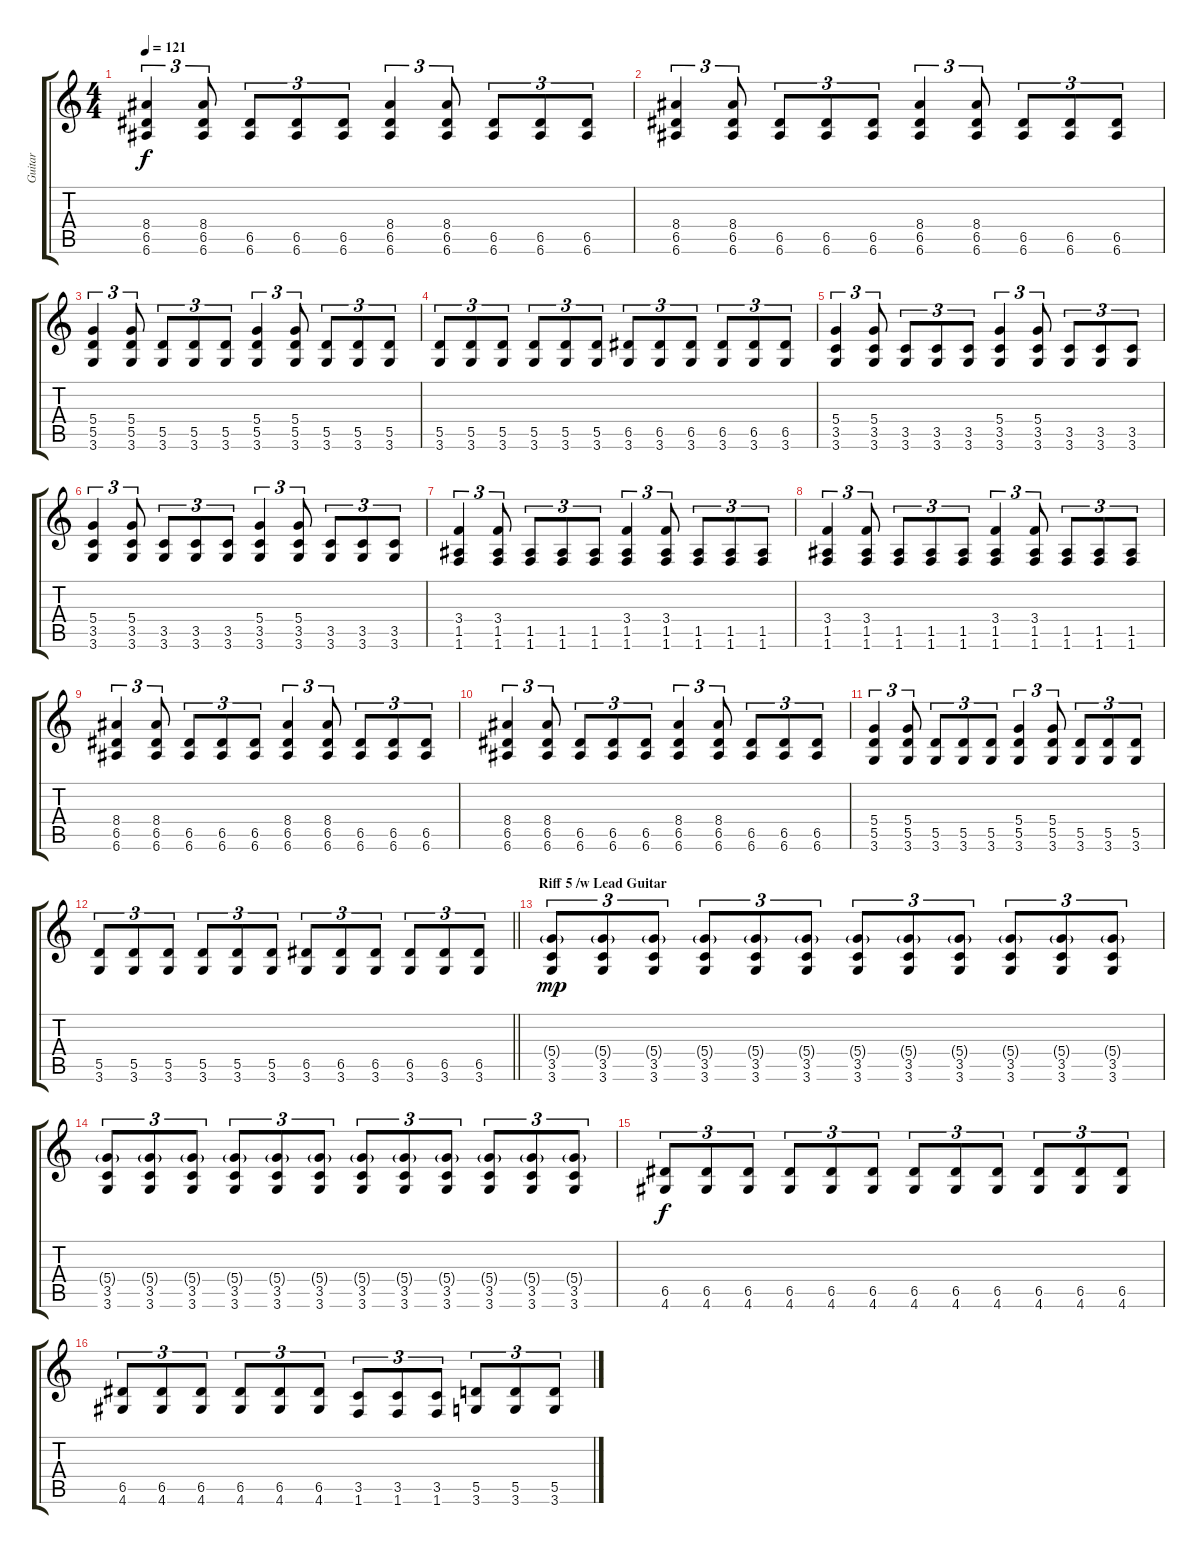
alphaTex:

\track ("Guitar" "Guitar") {instrument distortionguitar}
\staff {score tabs}
\tuning (E4 B3 G3 D3 A2 E2) {hide}
\ts (4 4)
\tempo 121
\clef g2
\ks c
(8.4 6.5 6.6).4{tu (3 2) dy f} (8.4 6.5 6.6).8{tu (3 2)} (6.5 6.6).8{tu (3 2)} (6.5 6.6).8{tu (3 2)} (6.5 6.6).8{tu (3 2)} (8.4 6.5 6.6).4{tu (3 2)} (8.4 6.5 6.6).8{tu (3 2)} (6.5 6.6).8{tu (3 2)} (6.5 6.6).8{tu (3 2)} (6.5 6.6).8{tu (3 2)} |
(8.4 6.5 6.6).4{tu (3 2)} (8.4 6.5 6.6).8{tu (3 2)} (6.5 6.6).8{tu (3 2)} (6.5 6.6).8{tu (3 2)} (6.5 6.6).8{tu (3 2)} (8.4 6.5 6.6).4{tu (3 2)} (8.4 6.5 6.6).8{tu (3 2)} (6.5 6.6).8{tu (3 2)} (6.5 6.6).8{tu (3 2)} (6.5 6.6).8{tu (3 2)} |
(5.4 5.5 3.6).4{tu (3 2)} (5.4 5.5 3.6).8{tu (3 2)} (5.5 3.6).8{tu (3 2)} (5.5 3.6).8{tu (3 2)} (5.5 3.6).8{tu (3 2)} (5.4 5.5 3.6).4{tu (3 2)} (5.4 5.5 3.6).8{tu (3 2)} (5.5 3.6).8{tu (3 2)} (5.5 3.6).8{tu (3 2)} (5.5 3.6).8{tu (3 2)} |
(5.5 3.6).8{tu (3 2)} (5.5 3.6).8{tu (3 2)} (5.5 3.6).8{tu (3 2)} (5.5 3.6).8{tu (3 2)} (5.5 3.6).8{tu (3 2)} (5.5 3.6).8{tu (3 2)} (6.5 3.6).8{tu (3 2)} (6.5 3.6).8{tu (3 2)} (6.5 3.6).8{tu (3 2)} (6.5 3.6).8{tu (3 2)} (6.5 3.6).8{tu (3 2)} (6.5 3.6).8{tu (3 2)} |
(5.4 3.5 3.6).4{tu (3 2)} (5.4 3.5 3.6).8{tu (3 2)} (3.5 3.6).8{tu (3 2)} (3.5 3.6).8{tu (3 2)} (3.5 3.6).8{tu (3 2)} (5.4 3.5 3.6).4{tu (3 2)} (5.4 3.5 3.6).8{tu (3 2)} (3.5 3.6).8{tu (3 2)} (3.5 3.6).8{tu (3 2)} (3.5 3.6).8{tu (3 2)} |
(5.4 3.5 3.6).4{tu (3 2)} (5.4 3.5 3.6).8{tu (3 2)} (3.5 3.6).8{tu (3 2)} (3.5 3.6).8{tu (3 2)} (3.5 3.6).8{tu (3 2)} (5.4 3.5 3.6).4{tu (3 2)} (5.4 3.5 3.6).8{tu (3 2)} (3.5 3.6).8{tu (3 2)} (3.5 3.6).8{tu (3 2)} (3.5 3.6).8{tu (3 2)} |
(3.4 1.5 1.6).4{tu (3 2)} (3.4 1.5 1.6).8{tu (3 2)} (1.5 1.6).8{tu (3 2)} (1.5 1.6).8{tu (3 2)} (1.5 1.6).8{tu (3 2)} (3.4 1.5 1.6).4{tu (3 2)} (3.4 1.5 1.6).8{tu (3 2)} (1.5 1.6).8{tu (3 2)} (1.5 1.6).8{tu (3 2)} (1.5 1.6).8{tu (3 2)} |
(3.4 1.5 1.6).4{tu (3 2)} (3.4 1.5 1.6).8{tu (3 2)} (1.5 1.6).8{tu (3 2)} (1.5 1.6).8{tu (3 2)} (1.5 1.6).8{tu (3 2)} (3.4 1.5 1.6).4{tu (3 2)} (3.4 1.5 1.6).8{tu (3 2)} (1.5 1.6).8{tu (3 2)} (1.5 1.6).8{tu (3 2)} (1.5 1.6).8{tu (3 2)} |
(8.4 6.5 6.6).4{tu (3 2)} (8.4 6.5 6.6).8{tu (3 2)} (6.5 6.6).8{tu (3 2)} (6.5 6.6).8{tu (3 2)} (6.5 6.6).8{tu (3 2)} (8.4 6.5 6.6).4{tu (3 2)} (8.4 6.5 6.6).8{tu (3 2)} (6.5 6.6).8{tu (3 2)} (6.5 6.6).8{tu (3 2)} (6.5 6.6).8{tu (3 2)} |
(8.4 6.5 6.6).4{tu (3 2)} (8.4 6.5 6.6).8{tu (3 2)} (6.5 6.6).8{tu (3 2)} (6.5 6.6).8{tu (3 2)} (6.5 6.6).8{tu (3 2)} (8.4 6.5 6.6).4{tu (3 2)} (8.4 6.5 6.6).8{tu (3 2)} (6.5 6.6).8{tu (3 2)} (6.5 6.6).8{tu (3 2)} (6.5 6.6).8{tu (3 2)} |
(5.4 5.5 3.6).4{tu (3 2)} (5.4 5.5 3.6).8{tu (3 2)} (5.5 3.6).8{tu (3 2)} (5.5 3.6).8{tu (3 2)} (5.5 3.6).8{tu (3 2)} (5.4 5.5 3.6).4{tu (3 2)} (5.4 5.5 3.6).8{tu (3 2)} (5.5 3.6).8{tu (3 2)} (5.5 3.6).8{tu (3 2)} (5.5 3.6).8{tu (3 2)} |
\barLineRight lightlight
(5.5 3.6).8{tu (3 2)} (5.5 3.6).8{tu (3 2)} (5.5 3.6).8{tu (3 2)} (5.5 3.6).8{tu (3 2)} (5.5 3.6).8{tu (3 2)} (5.5 3.6).8{tu (3 2)} (6.5 3.6).8{tu (3 2)} (6.5 3.6).8{tu (3 2)} (6.5 3.6).8{tu (3 2)} (6.5 3.6).8{tu (3 2)} (6.5 3.6).8{tu (3 2)} (6.5 3.6).8{tu (3 2)} |
\section ("" "Riff 5 /w Lead Guitar")
(5.4{g} 3.5 3.6).8{tu (3 2) dy mp volume 13} (5.4{g} 3.5 3.6).8{tu (3 2)} (5.4{g} 3.5 3.6).8{tu (3 2)} (5.4{g} 3.5 3.6).8{tu (3 2)} (5.4{g} 3.5 3.6).8{tu (3 2)} (5.4{g} 3.5 3.6).8{tu (3 2)} (5.4{g} 3.5 3.6).8{tu (3 2)} (5.4{g} 3.5 3.6).8{tu (3 2)} (5.4{g} 3.5 3.6).8{tu (3 2)} (5.4{g} 3.5 3.6).8{tu (3 2)} (5.4{g} 3.5 3.6).8{tu (3 2)} (5.4{g} 3.5 3.6).8{tu (3 2)} |
(5.4{g} 3.5 3.6).8{tu (3 2)} (5.4{g} 3.5 3.6).8{tu (3 2)} (5.4{g} 3.5 3.6).8{tu (3 2)} (5.4{g} 3.5 3.6).8{tu (3 2)} (5.4{g} 3.5 3.6).8{tu (3 2)} (5.4{g} 3.5 3.6).8{tu (3 2)} (5.4{g} 3.5 3.6).8{tu (3 2)} (5.4{g} 3.5 3.6).8{tu (3 2)} (5.4{g} 3.5 3.6).8{tu (3 2)} (5.4{g} 3.5 3.6).8{tu (3 2)} (5.4{g} 3.5 3.6).8{tu (3 2)} (5.4{g} 3.5 3.6).8{tu (3 2)} |
(6.5 4.6).8{tu (3 2) dy f} (6.5 4.6).8{tu (3 2)} (6.5 4.6).8{tu (3 2)} (6.5 4.6).8{tu (3 2)} (6.5 4.6).8{tu (3 2)} (6.5 4.6).8{tu (3 2)} (6.5 4.6).8{tu (3 2)} (6.5 4.6).8{tu (3 2)} (6.5 4.6).8{tu (3 2)} (6.5 4.6).8{tu (3 2)} (6.5 4.6).8{tu (3 2)} (6.5 4.6).8{tu (3 2)} |
(6.5 4.6).8{tu (3 2)} (6.5 4.6).8{tu (3 2)} (6.5 4.6).8{tu (3 2)} (6.5 4.6).8{tu (3 2)} (6.5 4.6).8{tu (3 2)} (6.5 4.6).8{tu (3 2)} (3.5 1.6).8{tu (3 2)} (3.5 1.6).8{tu (3 2)} (3.5 1.6).8{tu (3 2)} (5.5 3.6).8{tu (3 2)} (5.5 3.6).8{tu (3 2)} (5.5 3.6).8{tu (3 2)}
